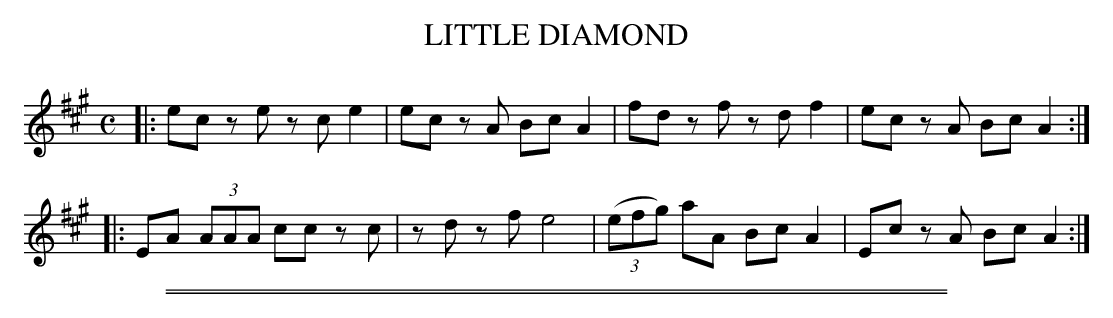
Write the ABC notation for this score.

X:1
T: LITTLE DIAMOND
M: C
L: 1/8
K: A
|:\
ec ze zc e2 | ec zA Bc A2 |\
fd zf zd f2 | ec zA Bc A2 :|
|:\
EA (3AAA cc zc | zd zf e4 |\
(3(efg) aA Bc A2 | Ec zA Bc A2 :|
